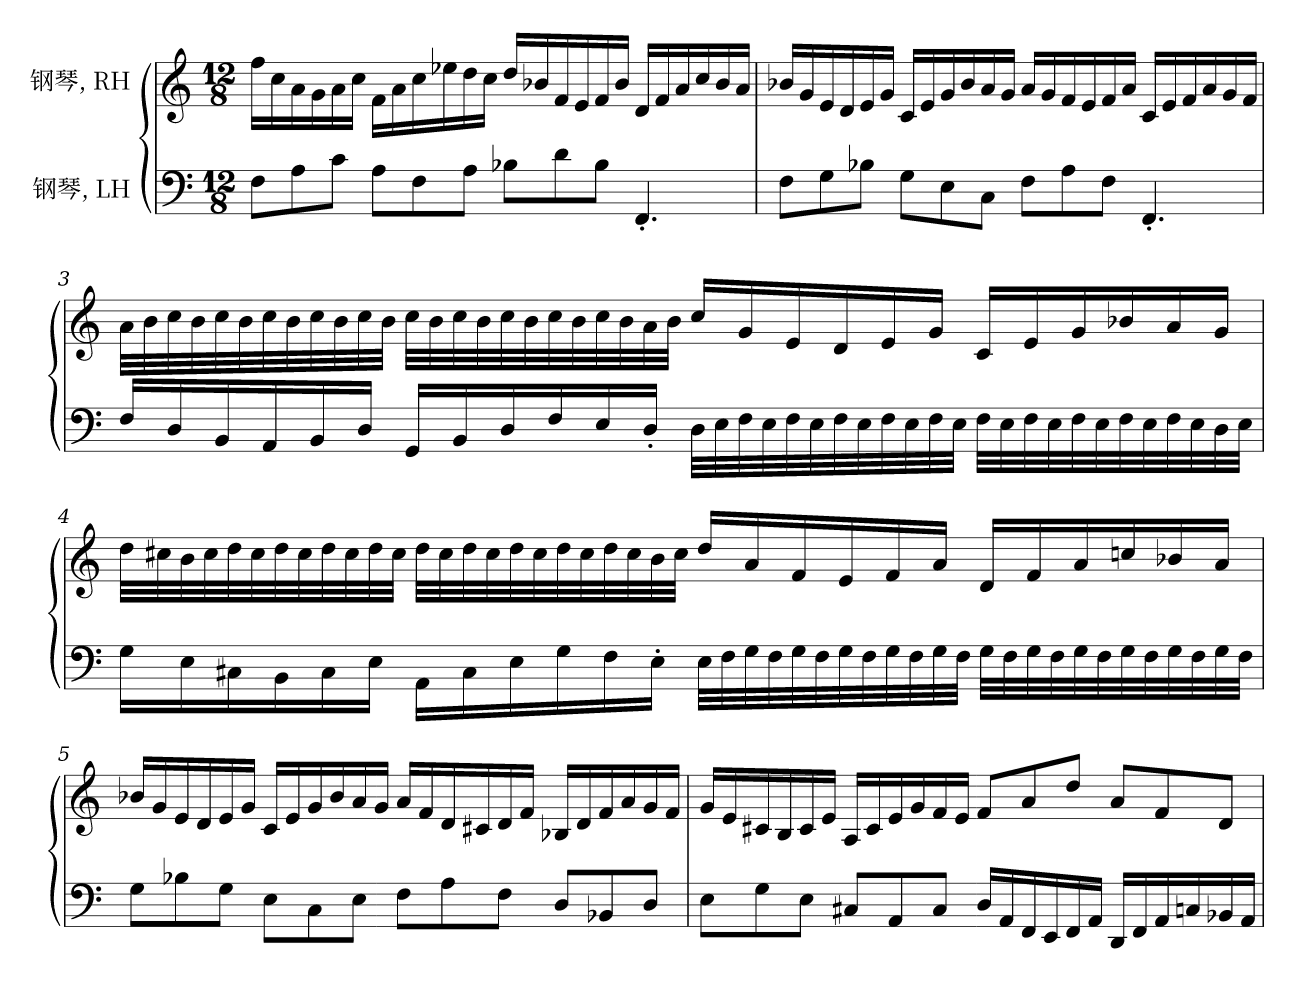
**kern	**kern
*part2	*part1
*staff2	*staff1
*I"钢琴, LH	*I"钢琴, RH
*clefF4	*clefG2
*k[]	*k[]
*M12/8	*M12/8
*MM102	*MM102
=1	=1
8F\L	16ff\LL
.	16cc\
8A\	16a\
.	16g\
8c\J	16a\
.	16cc\JJ
8A\L	16f\LL
.	16a\
8F\	16cc\
.	16ee-X\
8A\J	16dd\
.	16cc\JJ
8B-X\L	16dd/LL
.	16b-X/
8d\	16f/
.	16e/
8B-\J	16f/
.	16b-/JJ
4.FF'/	16d/LL
.	16f/
.	16a/
.	16cc/
.	16b-/
.	16a/JJ
!!LO:LB:g=z
=2	=2
8F\L	16b-X/LL
.	16g/
8G\	16e/
.	16d/
8B-X\J	16e/
.	16g/JJ
8G\L	16c/LL
.	16e/
8E\	16g/
.	16b-/
8C\J	16a/
.	16g/JJ
8F\L	16a/LL
.	16g/
8A\	16f/
.	16e/
8F\J	16f/
.	16a/JJ
4.FF'/	16c/LL
.	16e/
.	16f/
.	16a/
.	16g/
.	16f/JJ
!!LO:LB:g=z
=3	=3
16F/LL	32a\LLL
.	32b\
16D/	32cc\
.	32b\
16BB/	32cc\
.	32b\
16AA/	32cc\
.	32b\
16BB/	32cc\
.	32b\
16D/JJ	32cc\
.	32b\JJJ
16GG/LL	32cc\LLL
.	32b\
16BB/	32cc\
.	32b\
16D/	32cc\
.	32b\
16F/	32cc\
.	32b\
16E/	32cc\
.	32b\
16D'/JJ	32a\
.	32b\JJJ
32D\LLL	16cc/LL
32E\	.
32F\	16g/
32E\	.
32F\	16e/
32E\	.
32F\	16d/
32E\	.
32F\	16e/
32E\	.
32F\	16g/JJ
32E\JJJ	.
32F\LLL	16c/LL
32E\	.
32F\	16e/
32E\	.
32F\	16g/
32E\	.
32F\	16b-X/
32E\	.
32F\	16a/
32E\	.
32D\	16g/JJ
32E\JJJ	.
!!LO:LB:g=z
=4	=4
16G\LL	32dd\LLL
.	32cc#X\
16E\	32b\
.	32cc#\
16C#X\	32dd\
.	32cc#\
16BB\	32dd\
.	32cc#\
16C#\	32dd\
.	32cc#\
16E\JJ	32dd\
.	32cc#\JJJ
16AA\LL	32dd\LLL
.	32cc#\
16C#\	32dd\
.	32cc#\
16E\	32dd\
.	32cc#\
16G\	32dd\
.	32cc#\
16F\	32dd\
.	32cc#\
16E'\JJ	32b\
.	32cc#\JJJ
32E\LLL	16dd/LL
32F\	.
32G\	16a/
32F\	.
32G\	16f/
32F\	.
32G\	16e/
32F\	.
32G\	16f/
32F\	.
32G\	16a/JJ
32F\JJJ	.
32G\LLL	16d/LL
32F\	.
32G\	16f/
32F\	.
32G\	16a/
32F\	.
32G\	16ccn/
32F\	.
32G\	16b-X/
32F\	.
32G\	16a/JJ
32F\JJJ	.
!!LO:LB:g=z
=5	=5
8G\L	16b-X/LL
.	16g/
8B-X\	16e/
.	16d/
8G\J	16e/
.	16g/JJ
8E\L	16c/LL
.	16e/
8C\	16g/
.	16b-/
8E\J	16a/
.	16g/JJ
8F\L	16a/LL
.	16f/
8A\	16d/
.	16c#X/
8F\J	16d/
.	16f/JJ
8D/L	16B-X/LL
.	16d/
8BB-X/	16f/
.	16a/
8D/J	16g/
.	16f/JJ
!!LO:LB:g=z
=6	=6
8E\L	16g/LL
.	16e/
8G\	16c#X/
.	16B/
8E\J	16c#/
.	16e/JJ
8C#X/L	16A/LL
.	16c#/
8AA/	16e/
.	16g/
8C#/J	16f/
.	16e/JJ
16D/LL	8f/L
16AA/	.
16FF/	8a/
16EE/	.
16FF/	8dd/J
16AA/JJ	.
16DD/LL	8a/L
16FF/	.
16AA/	8f/
16Cn/	.
16BB-X/	8d/J
16AA/JJ	.
=	=
*-	*-
